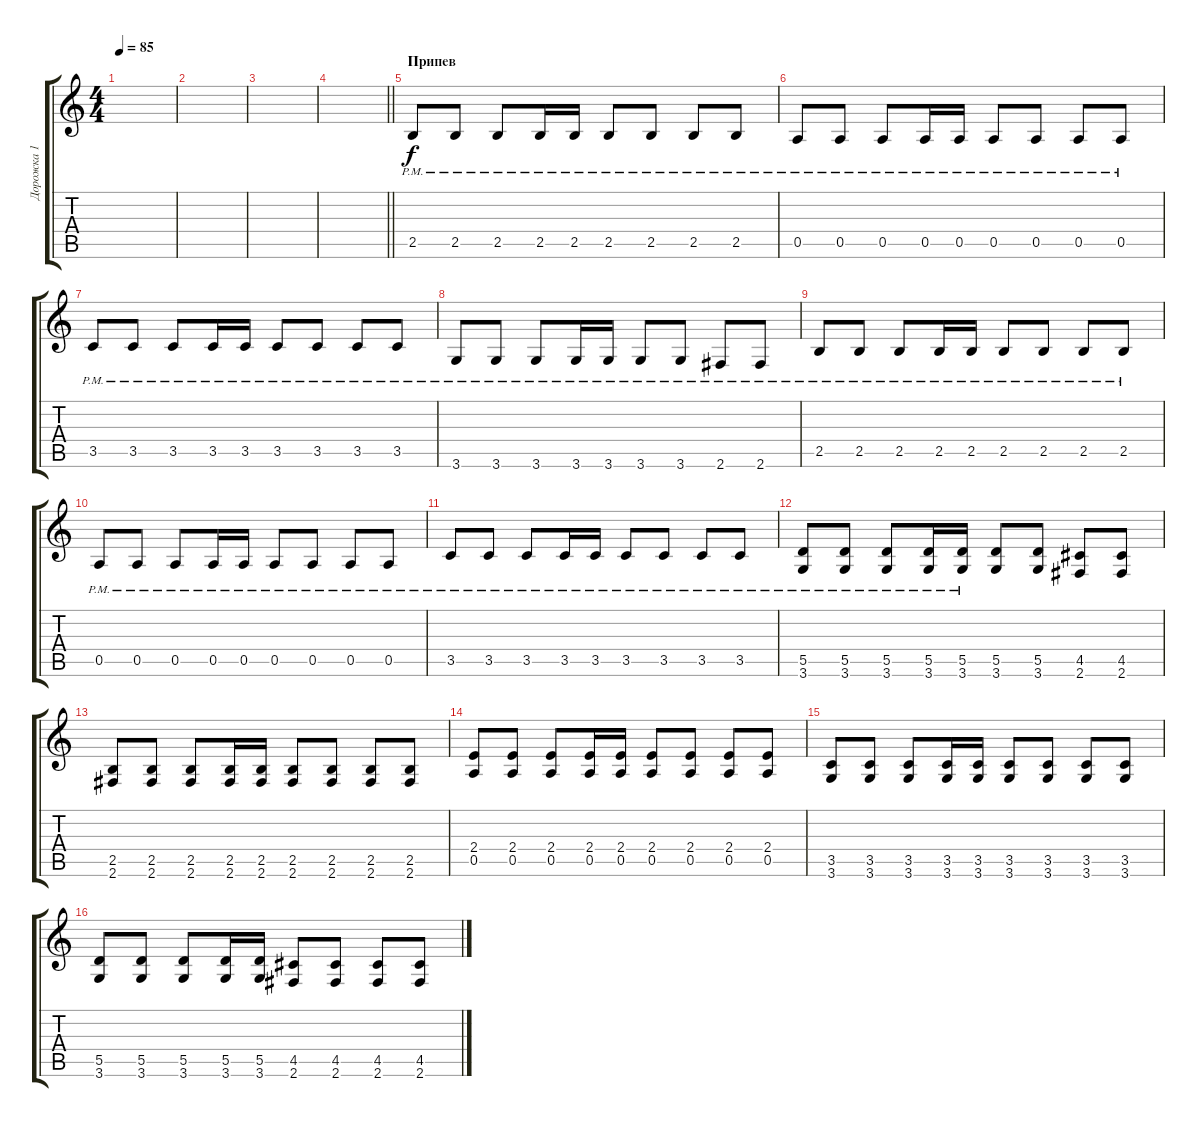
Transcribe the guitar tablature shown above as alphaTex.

\track ("Дорожка 1" "Дорожка 1") {instrument distortionguitar}
\staff {score tabs}
\tuning (E4 B3 G3 D3 A2 E2) {hide}
\ts (4 4)
\tempo 85
\clef g2
\ks c
|
|
|
\barLineRight lightlight
|
\section ("" "Припев")
2.5{pm}.8{instrument distortionguitar} 2.5{pm}.8 2.5{pm}.8 2.5{pm}.16 2.5{pm}.16 2.5{pm}.8 2.5{pm}.8 2.5{pm}.8 2.5{pm}.8 |
0.5{pm}.8 0.5{pm}.8 0.5{pm}.8 0.5{pm}.16 0.5{pm}.16 0.5{pm}.8 0.5{pm}.8 0.5{pm}.8 0.5{pm}.8 |
3.5{pm}.8 3.5{pm}.8 3.5{pm}.8 3.5{pm}.16 3.5{pm}.16 3.5{pm}.8 3.5{pm}.8 3.5{pm}.8 3.5{pm}.8 |
3.6{pm}.8 3.6{pm}.8 3.6{pm}.8 3.6{pm}.16 3.6{pm}.16 3.6{pm}.8 3.6{pm}.8 2.6{pm}.8 2.6{pm}.8 |
2.5{pm}.8 2.5{pm}.8 2.5{pm}.8 2.5{pm}.16 2.5{pm}.16 2.5{pm}.8 2.5{pm}.8 2.5{pm}.8 2.5{pm}.8 |
0.5{pm}.8 0.5{pm}.8 0.5{pm}.8 0.5{pm}.16 0.5{pm}.16 0.5{pm}.8 0.5{pm}.8 0.5{pm}.8 0.5{pm}.8 |
3.5{pm}.8 3.5{pm}.8 3.5{pm}.8 3.5{pm}.16 3.5{pm}.16 3.5{pm}.8 3.5{pm}.8 3.5{pm}.8 3.5{pm}.8 |
(5.5{pm} 3.6{pm}).8 (5.5{pm} 3.6{pm}).8 (5.5{pm} 3.6{pm}).8 (5.5{pm} 3.6{pm}).16 (5.5{pm} 3.6{pm}).16 (5.5 3.6).8 (5.5 3.6).8 (4.5 2.6).8 (4.5 2.6).8 |
(2.5 2.6).8 (2.5 2.6).8 (2.5 2.6).8 (2.5 2.6).16 (2.5 2.6).16 (2.5 2.6).8 (2.5 2.6).8 (2.5 2.6).8 (2.5 2.6).8 |
(2.4 0.5).8 (2.4 0.5).8 (2.4 0.5).8 (2.4 0.5).16 (2.4 0.5).16 (2.4 0.5).8 (2.4 0.5).8 (2.4 0.5).8 (2.4 0.5).8 |
(3.5 3.6).8 (3.5 3.6).8 (3.5 3.6).8 (3.5 3.6).16 (3.5 3.6).16 (3.5 3.6).8 (3.5 3.6).8 (3.5 3.6).8 (3.5 3.6).8 |
(5.5 3.6).8 (5.5 3.6).8 (5.5 3.6).8 (5.5 3.6).16 (5.5 3.6).16 (4.5 2.6).8 (4.5 2.6).8 (4.5 2.6).8 (4.5 2.6).8
